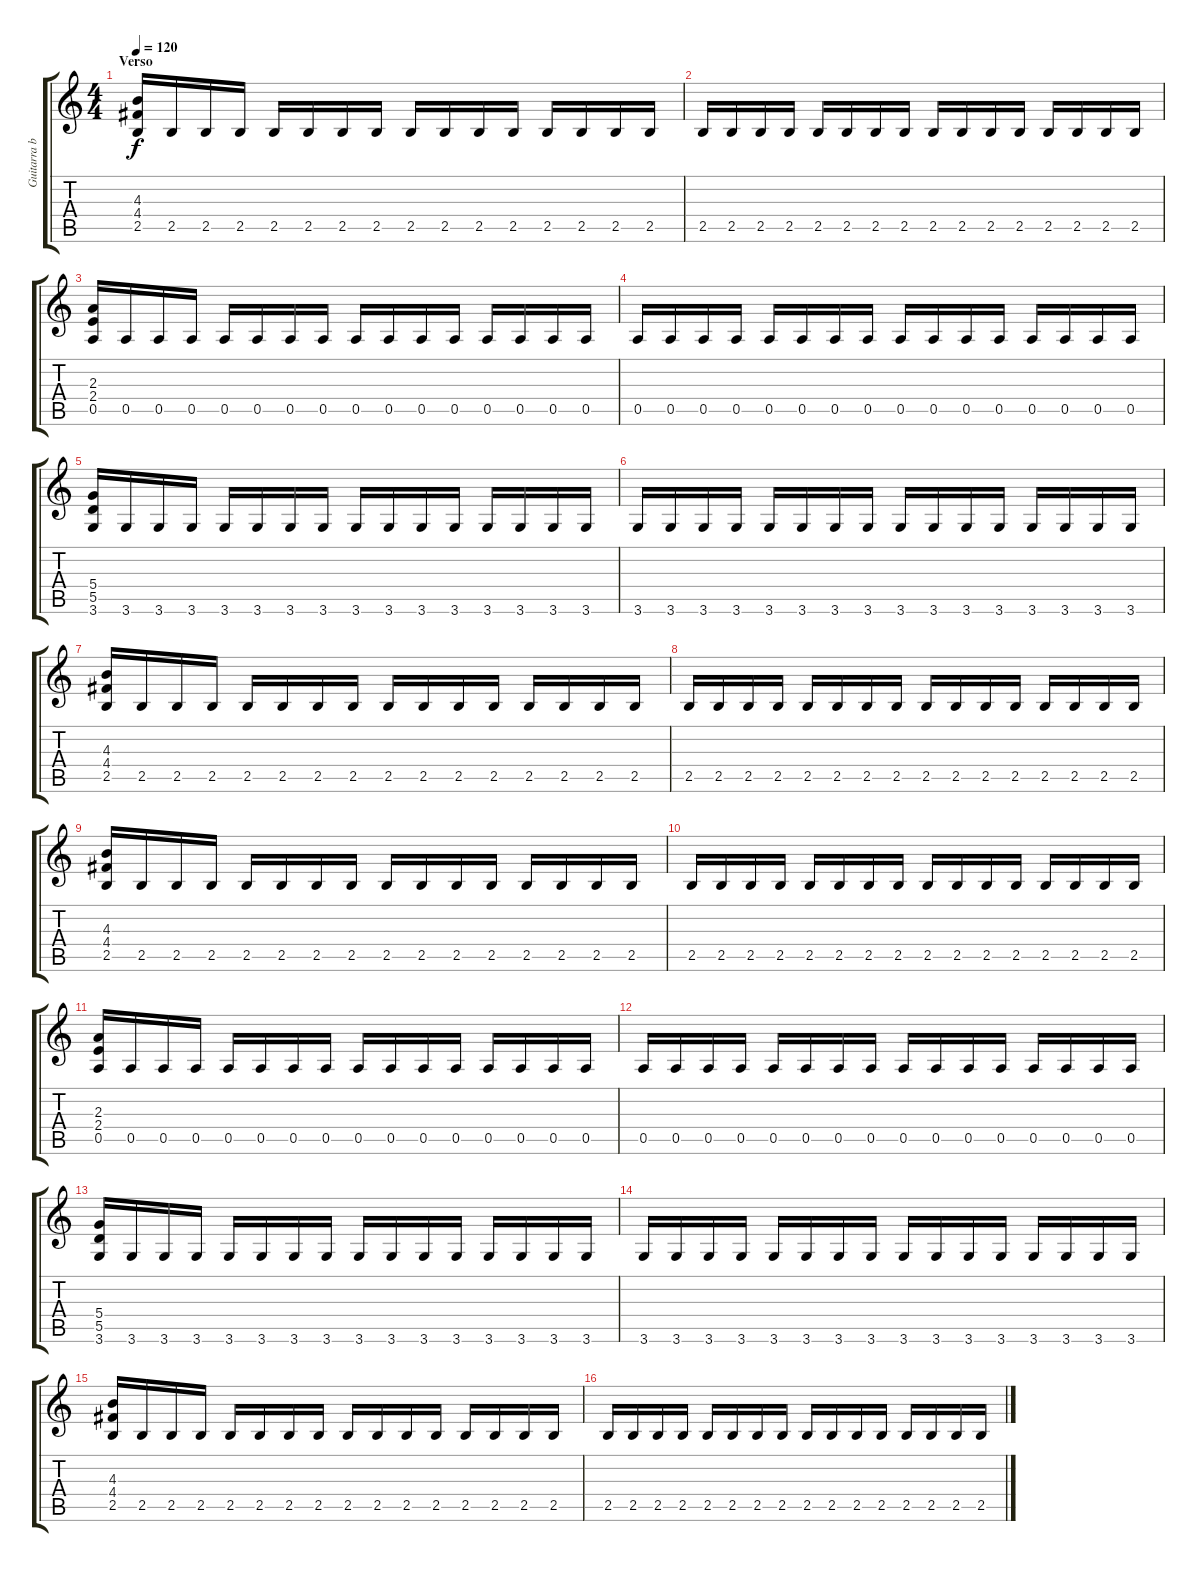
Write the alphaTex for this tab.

\track ("Guitarra base" "Guitarra b") {instrument electricguitarclean}
\staff {score tabs}
\tuning (E4 B3 G3 D3 A2 E2) {hide}
\ts (4 4)
\section ("" "Verso")
\tempo 120
\clef g2
\ks c
(4.3 4.4 2.5).16{dy f volume 7} 2.5.16 2.5.16 2.5.16 2.5.16 2.5.16 2.5.16 2.5.16 2.5.16 2.5.16 2.5.16 2.5.16 2.5.16 2.5.16 2.5.16 2.5.16 |
2.5.16 2.5.16 2.5.16 2.5.16 2.5.16 2.5.16 2.5.16 2.5.16 2.5.16 2.5.16 2.5.16 2.5.16 2.5.16 2.5.16 2.5.16 2.5.16 |
(2.3 2.4 0.5).16 0.5.16 0.5.16 0.5.16 0.5.16 0.5.16 0.5.16 0.5.16 0.5.16 0.5.16 0.5.16 0.5.16 0.5.16 0.5.16 0.5.16 0.5.16 |
0.5.16 0.5.16 0.5.16 0.5.16 0.5.16 0.5.16 0.5.16 0.5.16 0.5.16 0.5.16 0.5.16 0.5.16 0.5.16 0.5.16 0.5.16 0.5.16 |
(5.4 5.5 3.6).16 3.6.16 3.6.16 3.6.16 3.6.16 3.6.16 3.6.16 3.6.16 3.6.16 3.6.16 3.6.16 3.6.16 3.6.16 3.6.16 3.6.16 3.6.16 |
3.6.16 3.6.16 3.6.16 3.6.16 3.6.16 3.6.16 3.6.16 3.6.16 3.6.16 3.6.16 3.6.16 3.6.16 3.6.16 3.6.16 3.6.16 3.6.16 |
(4.3 4.4 2.5).16 2.5.16 2.5.16 2.5.16 2.5.16 2.5.16 2.5.16 2.5.16 2.5.16 2.5.16 2.5.16 2.5.16 2.5.16 2.5.16 2.5.16 2.5.16 |
2.5.16 2.5.16 2.5.16 2.5.16 2.5.16 2.5.16 2.5.16 2.5.16 2.5.16 2.5.16 2.5.16 2.5.16 2.5.16 2.5.16 2.5.16 2.5.16 |
(4.3 4.4 2.5).16 2.5.16 2.5.16 2.5.16 2.5.16 2.5.16 2.5.16 2.5.16 2.5.16 2.5.16 2.5.16 2.5.16 2.5.16 2.5.16 2.5.16 2.5.16 |
2.5.16 2.5.16 2.5.16 2.5.16 2.5.16 2.5.16 2.5.16 2.5.16 2.5.16 2.5.16 2.5.16 2.5.16 2.5.16 2.5.16 2.5.16 2.5.16 |
(2.3 2.4 0.5).16 0.5.16 0.5.16 0.5.16 0.5.16 0.5.16 0.5.16 0.5.16 0.5.16 0.5.16 0.5.16 0.5.16 0.5.16 0.5.16 0.5.16 0.5.16 |
0.5.16 0.5.16 0.5.16 0.5.16 0.5.16 0.5.16 0.5.16 0.5.16 0.5.16 0.5.16 0.5.16 0.5.16 0.5.16 0.5.16 0.5.16 0.5.16 |
(5.4 5.5 3.6).16 3.6.16 3.6.16 3.6.16 3.6.16 3.6.16 3.6.16 3.6.16 3.6.16 3.6.16 3.6.16 3.6.16 3.6.16 3.6.16 3.6.16 3.6.16 |
3.6.16 3.6.16 3.6.16 3.6.16 3.6.16 3.6.16 3.6.16 3.6.16 3.6.16 3.6.16 3.6.16 3.6.16 3.6.16 3.6.16 3.6.16 3.6.16 |
(4.3 4.4 2.5).16 2.5.16 2.5.16 2.5.16 2.5.16 2.5.16 2.5.16 2.5.16 2.5.16 2.5.16 2.5.16 2.5.16 2.5.16 2.5.16 2.5.16 2.5.16 |
2.5.16 2.5.16 2.5.16 2.5.16 2.5.16 2.5.16 2.5.16 2.5.16 2.5.16 2.5.16 2.5.16 2.5.16 2.5.16 2.5.16 2.5.16 2.5.16
